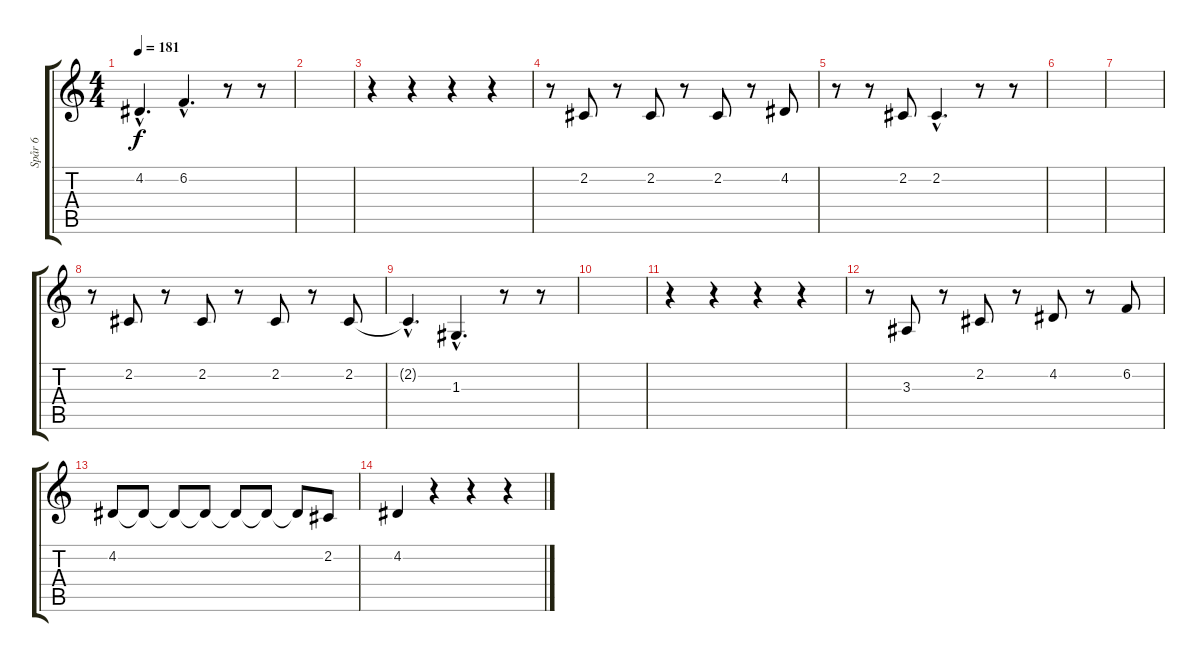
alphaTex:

\track ("Spår 6" "Spår 6") {instrument fx5brightness}
\staff {score tabs}
\tuning (E4 B3 G3 D3 A2 E2) {hide}
\ts (4 4)
\tempo 181
\clef g2
\ks c
4.2{hac t}.4{d dy f} 6.2{hac}.4{d} r.8 r.8 |
|
r.4 r.4 r.4 r.4 |
r.8 2.2.8 r.8 2.2.8 r.8 2.2.8 r.8 4.2.8 |
r.8 r.8 2.2.8 2.2{hac}.4{d} r.8 r.8 |
|
|
r.8 2.2.8 r.8 2.2.8 r.8 2.2.8 r.8 2.2.8 |
2.2{hac t}.4{d} 1.3{hac}.4{d} r.8 r.8 |
|
r.4 r.4 r.4 r.4 |
r.8 3.3.8 r.8 2.2.8 r.8 4.2.8 r.8 6.2.8 |
4.2.8 4.2{t}.8 4.2{t}.8 4.2{t}.8 4.2{t}.8 4.2{t}.8 4.2{t}.8 2.2.8 |
4.2.4 r.4 r.4 r.4
